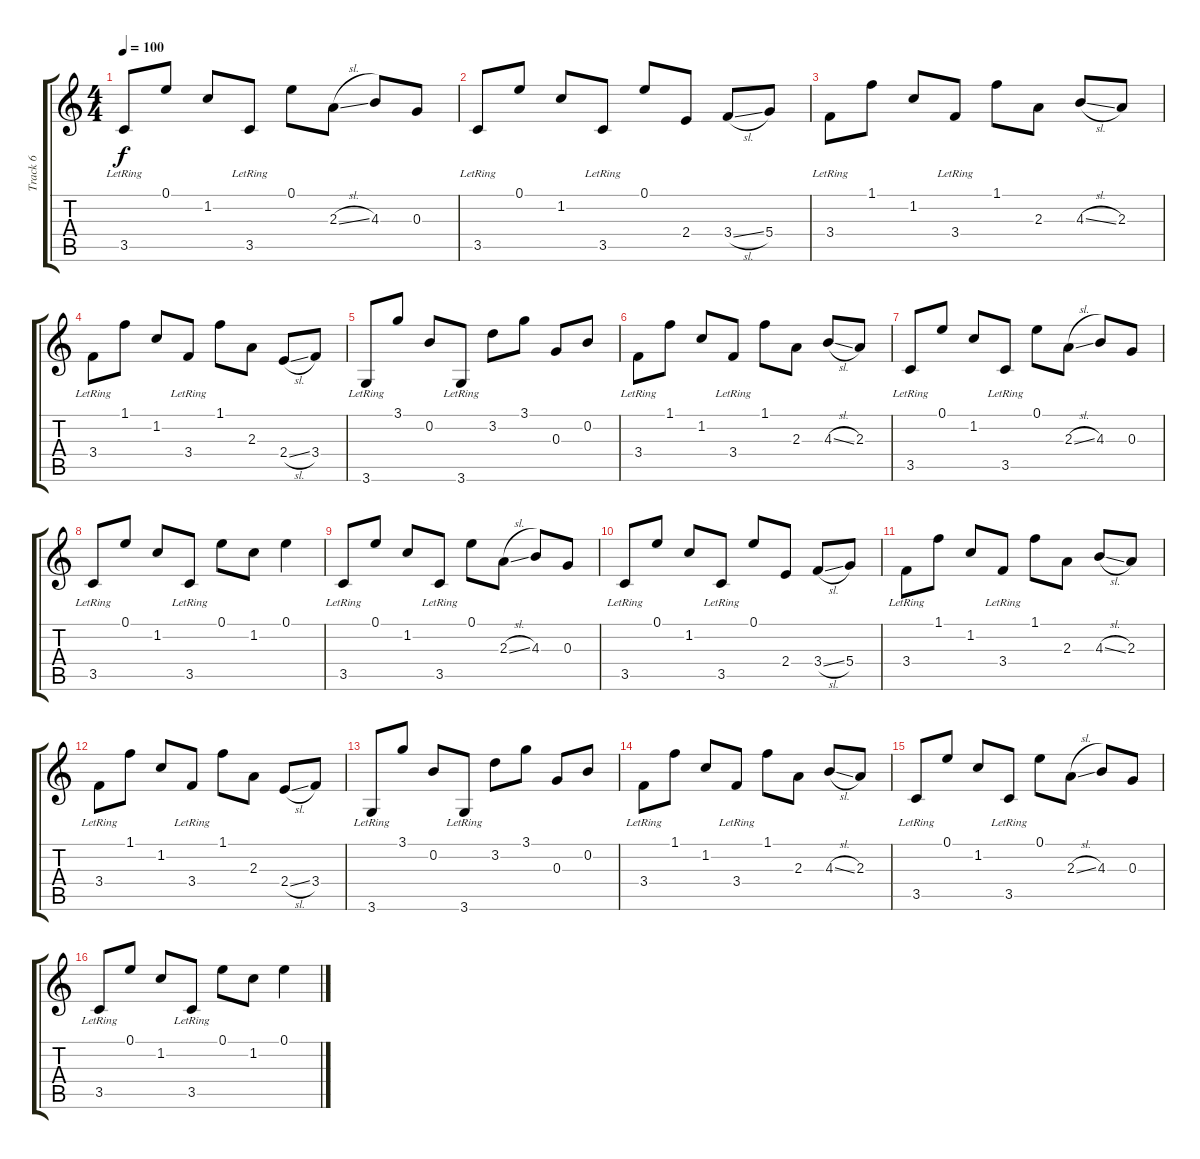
\track ("Track 6" "Track 6") {instrument electricguitarjazz}
\staff {score tabs}
\tuning (E4 B3 G3 D3 A2 E2) {hide}
\ts (4 4)
\tempo 100
\clef g2
\ks c
3.5{lr}.8{dy f} 0.1.8 1.2.8 3.5{lr}.8 0.1.8 2.3{sl}.8 4.3.8 0.3.8 |
3.5{lr}.8 0.1.8 1.2.8 3.5{lr}.8 0.1.8 2.4.8 3.4{sl}.8 5.4.8 |
3.4{lr}.8 1.1.8 1.2.8 3.4{lr}.8 1.1.8 2.3.8 4.3{sl}.8 2.3.8 |
3.4{lr}.8 1.1.8 1.2.8 3.4{lr}.8 1.1.8 2.3.8 2.4{sl}.8 3.4.8 |
3.6{lr}.8 3.1.8 0.2.8 3.6{lr}.8 3.2.8 3.1.8 0.3.8 0.2.8 |
3.4{lr}.8 1.1.8 1.2.8 3.4{lr}.8 1.1.8 2.3.8 4.3{sl}.8 2.3.8 |
3.5{lr}.8 0.1.8 1.2.8 3.5{lr}.8 0.1.8 2.3{sl}.8 4.3.8 0.3.8 |
3.5{lr}.8 0.1.8 1.2.8 3.5{lr}.8 0.1.8 1.2.8 0.1.4 |
3.5{lr}.8 0.1.8 1.2.8 3.5{lr}.8 0.1.8 2.3{sl}.8 4.3.8 0.3.8 |
3.5{lr}.8 0.1.8 1.2.8 3.5{lr}.8 0.1.8 2.4.8 3.4{sl}.8 5.4.8 |
3.4{lr}.8 1.1.8 1.2.8 3.4{lr}.8 1.1.8 2.3.8 4.3{sl}.8 2.3.8 |
3.4{lr}.8 1.1.8 1.2.8 3.4{lr}.8 1.1.8 2.3.8 2.4{sl}.8 3.4.8 |
3.6{lr}.8 3.1.8 0.2.8 3.6{lr}.8 3.2.8 3.1.8 0.3.8 0.2.8 |
3.4{lr}.8 1.1.8 1.2.8 3.4{lr}.8 1.1.8 2.3.8 4.3{sl}.8 2.3.8 |
3.5{lr}.8 0.1.8 1.2.8 3.5{lr}.8 0.1.8 2.3{sl}.8 4.3.8 0.3.8 |
3.5{lr}.8 0.1.8 1.2.8 3.5{lr}.8 0.1.8 1.2.8 0.1.4
